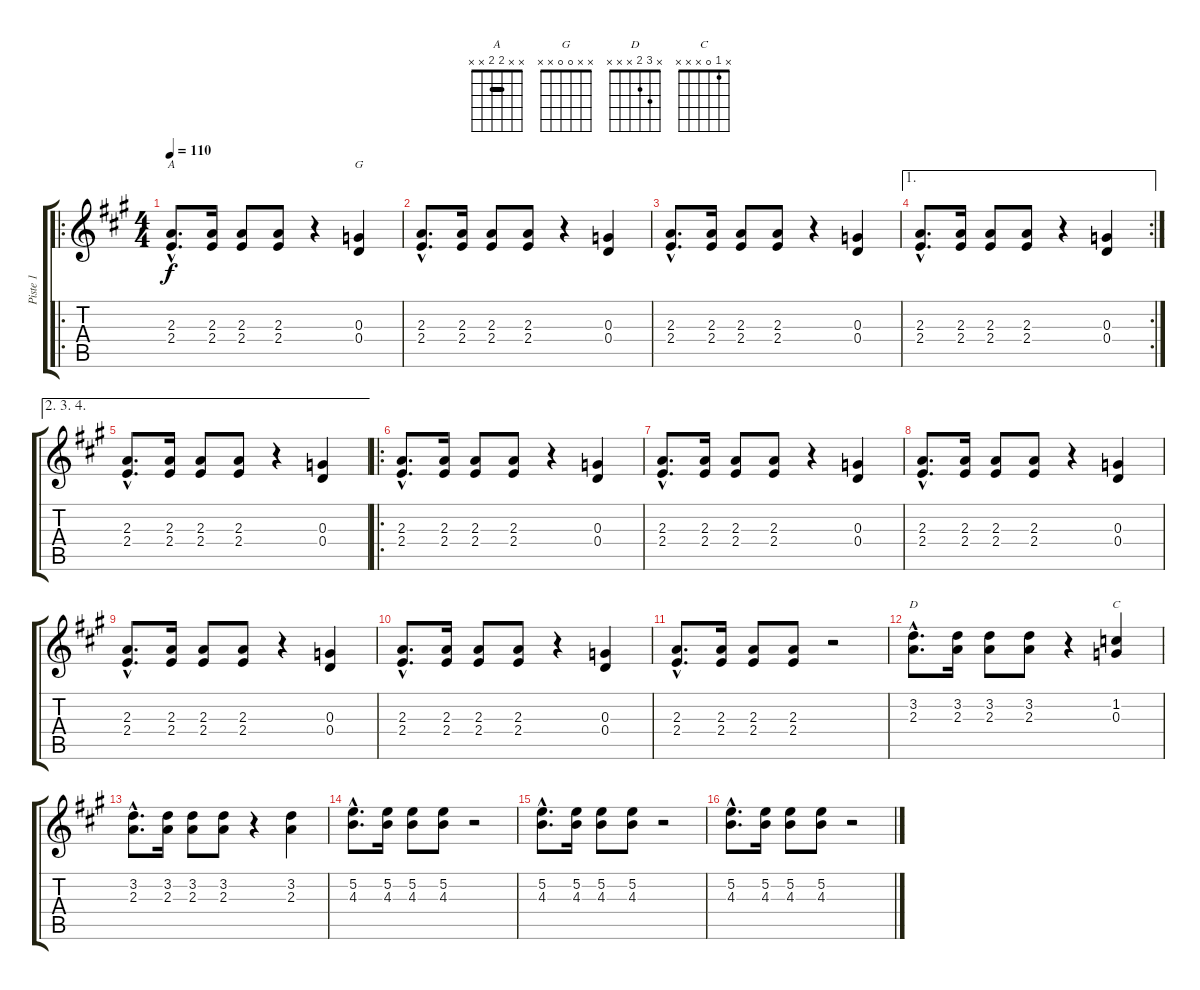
\track ("Piste 1" "Piste 1") {instrument acousticguitarnylon}
\staff {score tabs}
\tuning (E4 B3 G3 D3 A2 E2) {hide}
\chord ("A" x x 2 2 x x) {barre 2}
\chord ("G" x x 0 0 x x)
\chord ("D" x 3 2 x x x)
\chord ("C" x 1 0 x x x)
\ro
\ts (4 4)
\tempo 110
\clef g2
\ks a
(2.3{hac} 2.4{hac}).8{d ch "A" dy f instrument acousticguitarnylon} (2.3 2.4).16 (2.3 2.4).8 (2.3 2.4).8 r.4 (0.3 0.4).4{ch "G"} |
(2.3{hac} 2.4{hac}).8{d} (2.3 2.4).16 (2.3 2.4).8 (2.3 2.4).8 r.4 (0.3 0.4).4 |
(2.3{hac} 2.4{hac}).8{d} (2.3 2.4).16 (2.3 2.4).8 (2.3 2.4).8 r.4 (0.3 0.4).4 |
\ae 1
\rc 2
(2.3{hac} 2.4{hac}).8{d} (2.3 2.4).16 (2.3 2.4).8 (2.3 2.4).8 r.4 (0.3 0.4).4 |
\ae (2 3 4)
(2.3{hac} 2.4{hac}).8{d} (2.3 2.4).16 (2.3 2.4).8 (2.3 2.4).8 r.4 (0.3 0.4).4 |
\ro
(2.3{hac} 2.4{hac}).8{d} (2.3 2.4).16 (2.3 2.4).8 (2.3 2.4).8 r.4 (0.3 0.4).4 |
(2.3{hac} 2.4{hac}).8{d} (2.3 2.4).16 (2.3 2.4).8 (2.3 2.4).8 r.4 (0.3 0.4).4 |
(2.3{hac} 2.4{hac}).8{d} (2.3 2.4).16 (2.3 2.4).8 (2.3 2.4).8 r.4 (0.3 0.4).4 |
(2.3{hac} 2.4{hac}).8{d} (2.3 2.4).16 (2.3 2.4).8 (2.3 2.4).8 r.4 (0.3 0.4).4 |
(2.3{hac} 2.4{hac}).8{d} (2.3 2.4).16 (2.3 2.4).8 (2.3 2.4).8 r.4 (0.3 0.4).4 |
(2.3{hac} 2.4{hac}).8{d} (2.3 2.4).16 (2.3 2.4).8 (2.3 2.4).8 r.2 |
(3.2{hac} 2.3{hac}).8{d ch "D"} (3.2 2.3).16 (3.2 2.3).8 (3.2 2.3).8 r.4 (1.2 0.3).4{ch "C"} |
(3.2{hac} 2.3{hac}).8{d} (3.2 2.3).16 (3.2 2.3).8 (3.2 2.3).8 r.4 (3.2 2.3).4 |
(5.2{hac} 4.3{hac}).8{d} (5.2 4.3).16 (5.2 4.3).8 (5.2 4.3).8 r.2 |
(5.2{hac} 4.3{hac}).8{d} (5.2 4.3).16 (5.2 4.3).8 (5.2 4.3).8 r.2 |
(5.2{hac} 4.3{hac}).8{d} (5.2 4.3).16 (5.2 4.3).8 (5.2 4.3).8 r.2
